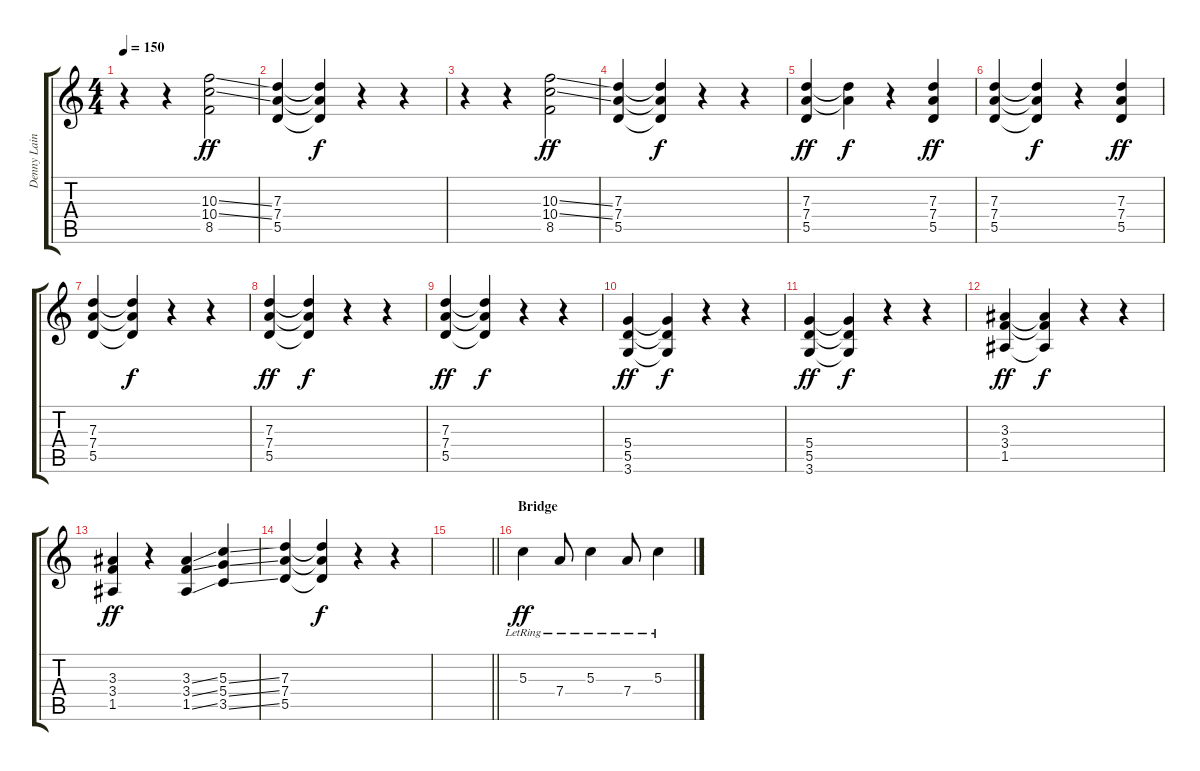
\track ("Denny Laine" "Denny Lain") {instrument acousticguitarsteel}
\staff {score tabs}
\tuning (E4 B3 G3 D3 A2 E2) {hide}
\ts (4 4)
\tempo 150
\clef g2
\ks c
r.4{dy f} r.4 (10.3{ss} 10.4{ss} 8.5).2{dy ff} |
(7.3 7.4 5.5).4 (7.3{t} 7.4{t} 5.5{t}).4{dy f} r.4 r.4 |
r.4 r.4 (10.3{ss} 10.4{ss} 8.5).2{dy ff} |
(7.3 7.4 5.5).4 (7.3{t} 7.4{t} 5.5{t}).4{dy f} r.4 r.4 |
(7.3 7.4 5.5).4{dy ff} (7.3{t} 7.4{t}).4{dy f} r.4 (7.3 7.4 5.5).4{dy ff} |
(7.3 7.4 5.5).4 (7.3{t} 7.4{t} 5.5{t}).4{dy f} r.4 (7.3 7.4 5.5).4{dy ff} |
(7.3 7.4 5.5).4 (7.3{t} 7.4{t} 5.5{t}).4{dy f} r.4 r.4 |
(7.3 7.4 5.5).4{dy ff} (7.3{t} 7.4{t} 5.5{t}).4{dy f} r.4 r.4 |
(7.3 7.4 5.5).4{dy ff} (7.3{t} 7.4{t} 5.5{t}).4{dy f} r.4 r.4 |
(5.4 5.5 3.6).4{dy ff} (5.4{t} 5.5{t} 3.6{t}).4{dy f} r.4 r.4 |
(5.4 5.5 3.6).4{dy ff} (5.4{t} 5.5{t} 3.6{t}).4{dy f} r.4 r.4 |
(3.3 3.4 1.5).4{dy ff} (3.3{t} 3.4{t} 1.5{t}).4{dy f} r.4 r.4 |
(3.3 3.4 1.5).4{dy ff} r.4 (3.3{ss} 3.4{ss} 1.5{ss}).4 (5.3{ss} 5.4{ss} 3.5{ss}).4 |
(7.3 7.4 5.5).4 (7.3{t} 7.4{t} 5.5{t}).4{dy f} r.4 r.4 |
\barLineRight lightlight
|
\section ("" "Bridge")
5.3{lr}.4{dy ff} 7.4{lr}.8 5.3{lr}.4 7.4{lr}.8 5.3{lr}.4
